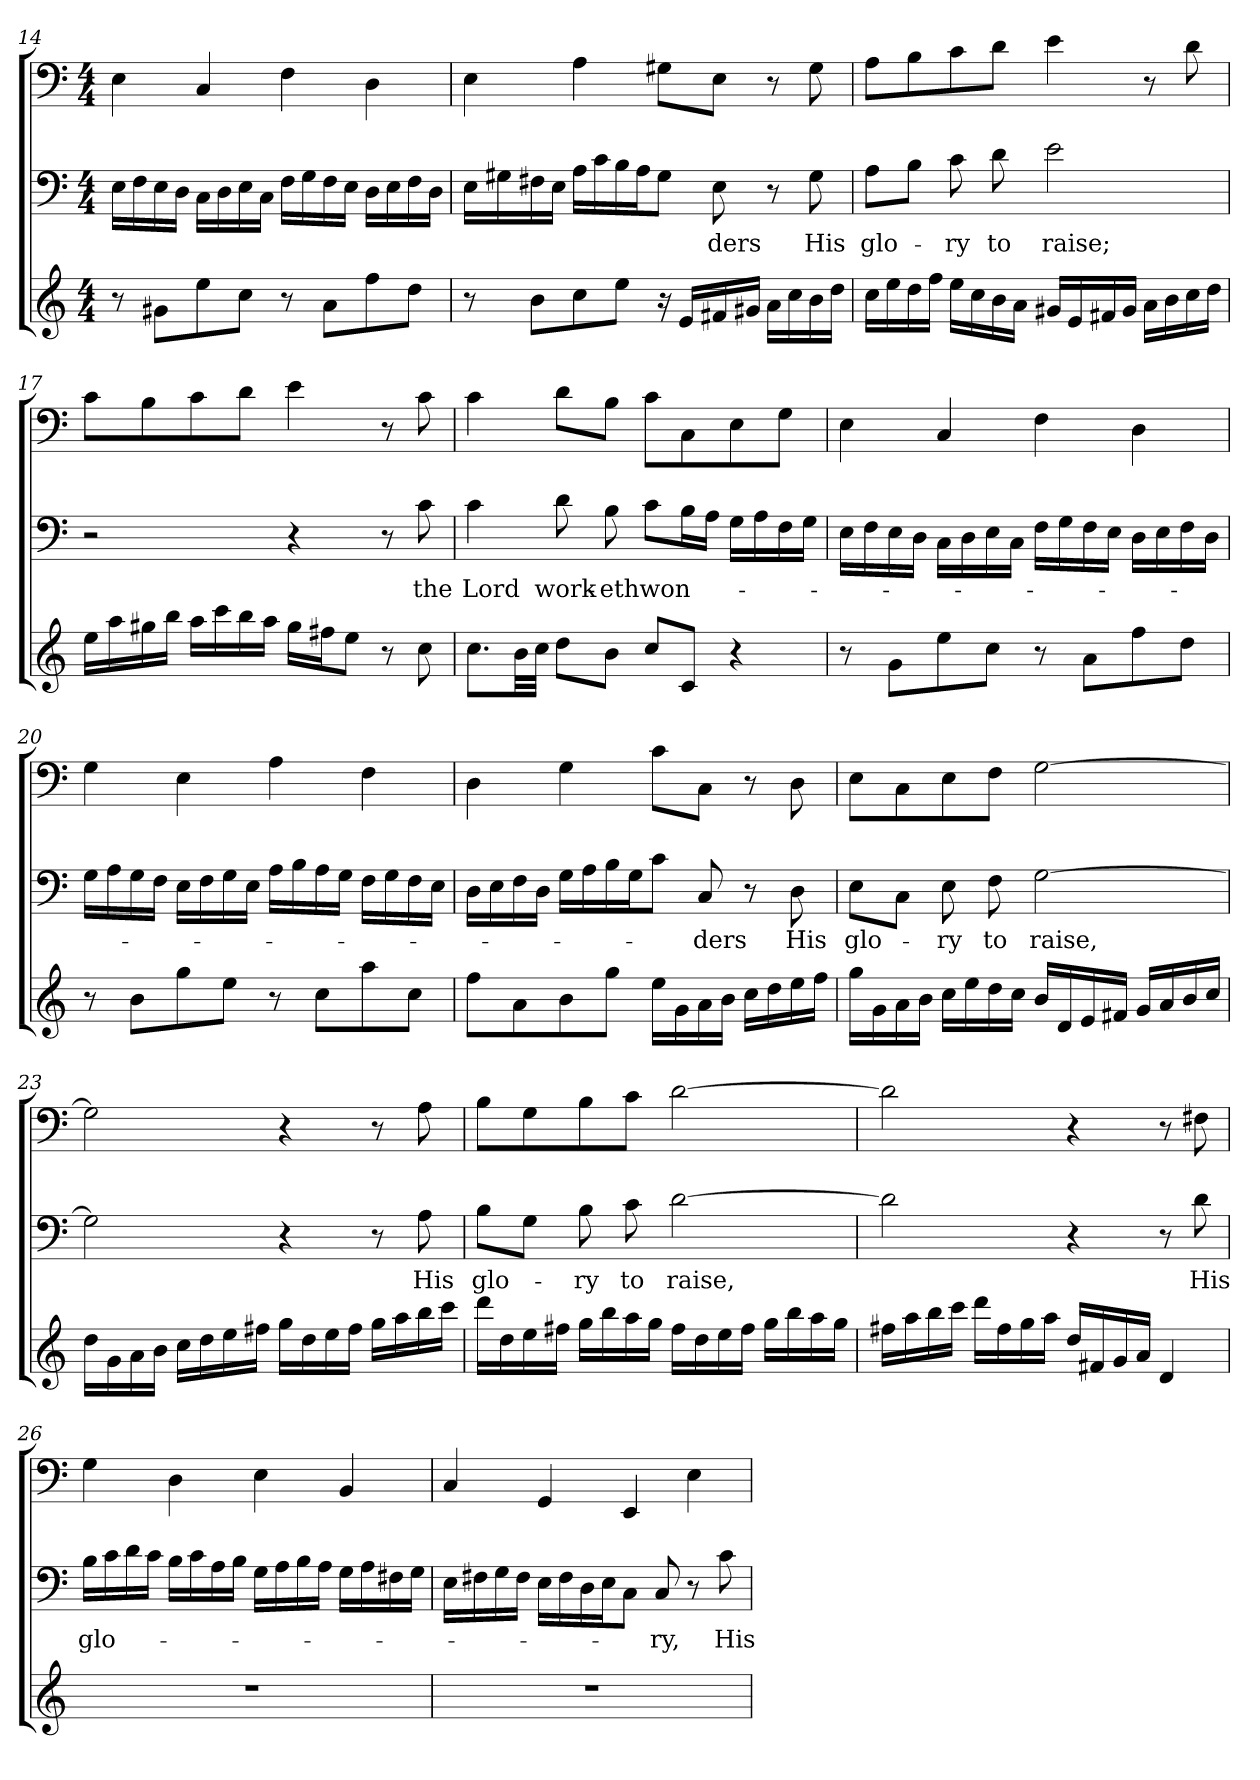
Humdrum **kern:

**kern	**kern	**text	**kern
*part3	*part2	*part2	*part1
*staff3	*staff2	*staff2	*staff1
*clefG2	*clefF4	*	*clefF4
*k[]	*k[]	*	*k[]
*a:	*a:	*	*a:
*M4/4	*M4/4	*	*M4/4
=14	=14	=14	=14
8r	16E\LL	.	4E\
.	16F\	.	.
8g#X\L	16E\	.	.
.	16D\JJ	.	.
8ee\	16C\LL	.	4C/
.	16D\	.	.
8cc\J	16E\	.	.
.	16C\JJ	.	.
8r	16F\LL	.	4F\
.	16G\	.	.
8a\L	16F\	.	.
.	16E\JJ	.	.
8ff\	16D\LL	.	4D\
.	16E\	.	.
8dd\J	16F\	.	.
.	16D\JJ	.	.
=15	=15	=15	=15
8r	16E\LL	.	4E\
.	16G#X\	.	.
8b\L	16F#X\	.	.
.	16E\JJ	.	.
8cc\	16A\LL	.	4A\
.	16c\	.	.
8ee\J	16B\	.	.
.	16A\J	.	.
16r	8G#\J	.	8G#X\L
16e/LL	.	.	.
16f#X/	8E\	-ders	8E\J
16g#X/JJ	.	.	.
16a\LL	8r	.	8r
16cc\	.	.	.
16b\	8G#\	His	8G#\
16dd\JJ	.	.	.
=16	=16	=16	=16
16cc\LL	8A\L	glo-	8A\L
16ee\	.	.	.
16dd\	8B\J	.	8B\
16ff\JJ	.	.	.
16ee\LL	8c\	-ry	8c\
16cc\	.	.	.
16b\	8d\	to	8d\J
16a\JJ	.	.	.
16g#X/LL	2e\	raise;	4e\
16e/	.	.	.
16f#X/	.	.	.
16g#/JJ	.	.	.
16a\LL	.	.	8r
16b\	.	.	.
16cc\	.	.	8d\
16dd\JJ	.	.	.
=17	=17	=17	=17
16ee\LL	2r	.	8c\L
16aa\	.	.	.
16gg#X\	.	.	8B\
16bb\JJ	.	.	.
16aa\LL	.	.	8c\
16ccc\	.	.	.
16bb\	.	.	8d\J
16aa\JJ	.	.	.
16gg#\LL	4r	.	4e\
16ff#X\J	.	.	.
8ee\J	.	.	.
8r	8r	.	8r
8cc\	8c\	the	8c\
=18	=18	=18	=18
8.cc\L	4c\	Lord	4c\
32b\LL	.	.	.
32cc\JJJ	.	.	.
8dd\L	8d\	work-	8d\L
8b\J	8B\	-eth	8B\J
8cc/L	8c\L	won-	8c\L
8c/J	16B\L	.	8C\
.	16A\JJ	.	.
4r	16G\LL	.	8E\
.	16A\	.	.
.	16F\	.	8G\J
.	16G\JJ	.	.
=19	=19	=19	=19
8r	16E\LL	.	4E\
.	16F\	.	.
8g\L	16E\	.	.
.	16D\JJ	.	.
8ee\	16C\LL	.	4C/
.	16D\	.	.
8cc\J	16E\	.	.
.	16C\JJ	.	.
8r	16F\LL	.	4F\
.	16G\	.	.
8a\L	16F\	.	.
.	16E\JJ	.	.
8ff\	16D\LL	.	4D\
.	16E\	.	.
8dd\J	16F\	.	.
.	16D\JJ	.	.
=20	=20	=20	=20
8r	16G\LL	.	4G\
.	16A\	.	.
8b\L	16G\	.	.
.	16F\JJ	.	.
8gg\	16E\LL	.	4E\
.	16F\	.	.
8ee\J	16G\	.	.
.	16E\JJ	.	.
8r	16A\LL	.	4A\
.	16B\	.	.
8cc\L	16A\	.	.
.	16G\JJ	.	.
8aa\	16F\LL	.	4F\
.	16G\	.	.
8cc\J	16F\	.	.
.	16E\JJ	.	.
=21	=21	=21	=21
8ff\L	16D\LL	.	4D\
.	16E\	.	.
8a\	16F\	.	.
.	16D\JJ	.	.
8b\	16G\LL	.	4G\
.	16A\	.	.
8gg\J	16B\	.	.
.	16G\J	.	.
16ee\LL	8c\J	.	8c\L
16g\	.	.	.
16a\	8C/	-ders	8C\J
16b\JJ	.	.	.
16cc\LL	8r	.	8r
16dd\	.	.	.
16ee\	8D\	His	8D\
16ff\JJ	.	.	.
=22	=22	=22	=22
16gg\LL	8E\L	glo-	8E\L
16g\	.	.	.
16a\	8C\J	.	8C\
16b\JJ	.	.	.
16cc\LL	8E\	-ry	8E\
16ee\	.	.	.
16dd\	8F\	to	8F\J
16cc\JJ	.	.	.
16b/LL	[2G\	raise,	[2G\
16d/	.	.	.
16e/	.	.	.
16f#X/JJ	.	.	.
16g/LL	.	.	.
16a/	.	.	.
16b/	.	.	.
16cc/JJ	.	.	.
=23	=23	=23	=23
16dd\LL	2G\]	.	2G\]
16g\	.	.	.
16a\	.	.	.
16b\JJ	.	.	.
16cc\LL	.	.	.
16dd\	.	.	.
16ee\	.	.	.
16ff#X\JJ	.	.	.
16gg\LL	4r	.	4r
16dd\	.	.	.
16ee\	.	.	.
16ff#\JJ	.	.	.
16gg\LL	8r	.	8r
16aa\	.	.	.
16bb\	8A\	His	8A\
16ccc\JJ	.	.	.
=24	=24	=24	=24
16ddd\LL	8B\L	glo-	8B\L
16dd\	.	.	.
16ee\	8G\J	.	8G\
16ff#X\JJ	.	.	.
16gg\LL	8B\	-ry	8B\
16bb\	.	.	.
16aa\	8c\	to	8c\J
16gg\JJ	.	.	.
16ff#\LL	[2d\	raise,	[2d\
16dd\	.	.	.
16ee\	.	.	.
16ff#\JJ	.	.	.
16gg\LL	.	.	.
16bb\	.	.	.
16aa\	.	.	.
16gg\JJ	.	.	.
=25	=25	=25	=25
16ff#X\LL	2d\]	.	2d\]
16aa\	.	.	.
16bb\	.	.	.
16ccc\JJ	.	.	.
16ddd\LL	.	.	.
16ff#\	.	.	.
16gg\	.	.	.
16aa\JJ	.	.	.
16dd/LL	4r	.	4r
16f#X/	.	.	.
16g/	.	.	.
16a/JJ	.	.	.
4d/	8r	.	8r
.	8d\	His	8F#X\
=26	=26	=26	=26
1r	16B\LL	glo-	4G\
.	16c\	.	.
.	16d\	.	.
.	16c\JJ	.	.
.	16B\LL	.	4D\
.	16c\	.	.
.	16A\	.	.
.	16B\JJ	.	.
.	16G\LL	.	4E\
.	16A\	.	.
.	16B\	.	.
.	16A\JJ	.	.
.	16G\LL	.	4BB/
.	16A\	.	.
.	16F#X\	.	.
.	16G\JJ	.	.
=27	=27	=27	=27
1r	16E\LL	.	4C/
.	16F#X\	.	.
.	16G\	.	.
.	16F#\JJ	.	.
.	16E\LL	.	4GG/
.	16F#\	.	.
.	16D\	.	.
.	16E\J	.	.
.	8C\J	.	4EE/
.	8C/	-ry,	.
.	8r	.	4E\
.	8c\	His	.
=	=	=	=
*-	*-	*-	*-
